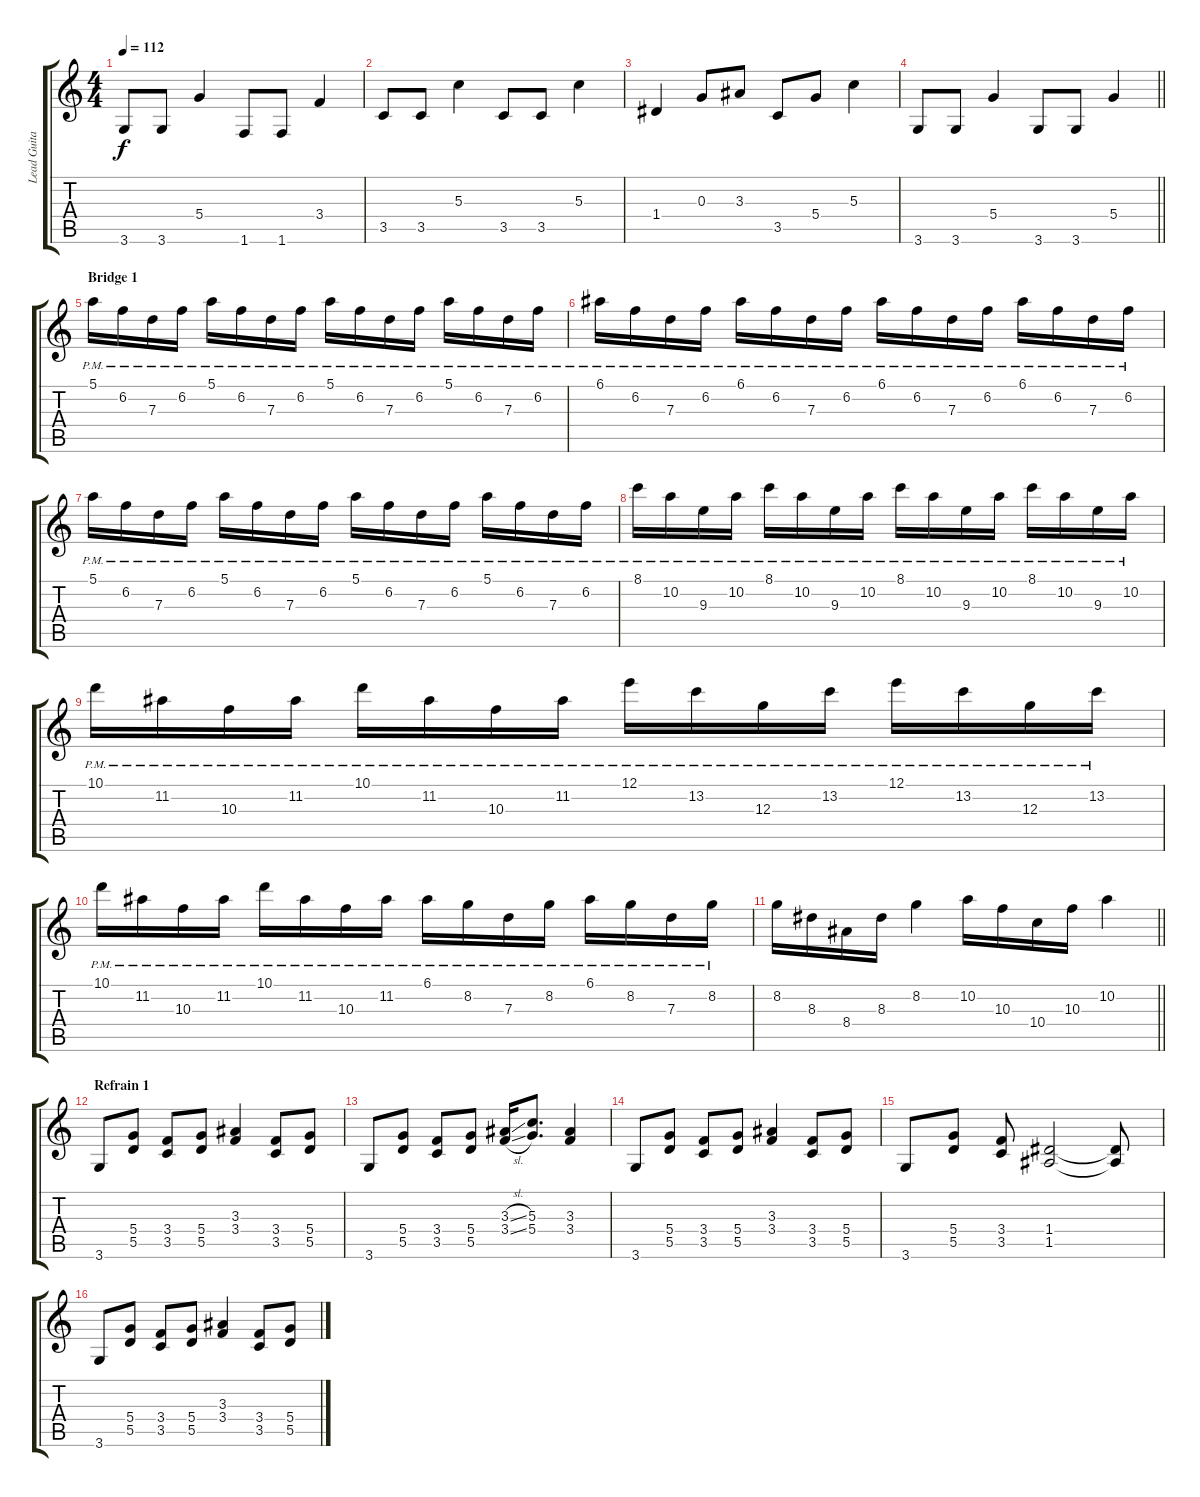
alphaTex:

\track ("Lead Guitar" "Lead Guita") {instrument overdrivenguitar}
\staff {score tabs}
\tuning (E4 B3 G3 D3 A2 E2) {hide}
\ts (4 4)
\tempo 112
\clef g2
\ks c
3.6.8{dy f} 3.6.8 5.4.4 1.6.8 1.6.8 3.4.4 |
3.5.8 3.5.8 5.3.4 3.5.8 3.5.8 5.3.4 |
1.4.4 0.3.8 3.3.8 3.5.8 5.4.8 5.3.4 |
\barLineRight lightlight
3.6.8 3.6.8 5.4.4 3.6.8 3.6.8 5.4.4 |
\section ("" "Bridge 1")
5.1{pm}.16 6.2{pm}.16 7.3{pm}.16 6.2{pm}.16 5.1{pm}.16 6.2{pm}.16 7.3{pm}.16 6.2{pm}.16 5.1{pm}.16 6.2{pm}.16 7.3{pm}.16 6.2{pm}.16 5.1{pm}.16 6.2{pm}.16 7.3{pm}.16 6.2{pm}.16 |
6.1{pm}.16 6.2{pm}.16 7.3{pm}.16 6.2{pm}.16 6.1{pm}.16 6.2{pm}.16 7.3{pm}.16 6.2{pm}.16 6.1{pm}.16 6.2{pm}.16 7.3{pm}.16 6.2{pm}.16 6.1{pm}.16 6.2{pm}.16 7.3{pm}.16 6.2{pm}.16 |
5.1{pm}.16 6.2{pm}.16 7.3{pm}.16 6.2{pm}.16 5.1{pm}.16 6.2{pm}.16 7.3{pm}.16 6.2{pm}.16 5.1{pm}.16 6.2{pm}.16 7.3{pm}.16 6.2{pm}.16 5.1{pm}.16 6.2{pm}.16 7.3{pm}.16 6.2{pm}.16 |
8.1{pm}.16 10.2{pm}.16 9.3{pm}.16 10.2{pm}.16 8.1{pm}.16 10.2{pm}.16 9.3{pm}.16 10.2{pm}.16 8.1{pm}.16 10.2{pm}.16 9.3{pm}.16 10.2{pm}.16 8.1{pm}.16 10.2{pm}.16 9.3{pm}.16 10.2{pm}.16 |
10.1{pm}.16 11.2{pm}.16 10.3{pm}.16 11.2{pm}.16 10.1{pm}.16 11.2{pm}.16 10.3{pm}.16 11.2{pm}.16 12.1{pm}.16 13.2{pm}.16 12.3{pm}.16 13.2{pm}.16 12.1{pm}.16 13.2{pm}.16 12.3{pm}.16 13.2{pm}.16 |
10.1{pm}.16 11.2{pm}.16 10.3{pm}.16 11.2{pm}.16 10.1{pm}.16 11.2{pm}.16 10.3{pm}.16 11.2{pm}.16 6.1{pm}.16 8.2{pm}.16 7.3{pm}.16 8.2{pm}.16 6.1{pm}.16 8.2{pm}.16 7.3{pm}.16 8.2{pm}.16 |
\barLineRight lightlight
8.2.16 8.3.16 8.4.16 8.3.16 8.2.4 10.2.16 10.3.16 10.4.16 10.3.16 10.2.4 |
\section ("" "Refrain 1")
3.6.8 (5.4 5.5).8 (3.4 3.5).8 (5.4 5.5).8 (3.3 3.4).4 (3.4 3.5).8 (5.4 5.5).8 |
3.6.8 (5.4 5.5).8 (3.4 3.5).8 (5.4 5.5).8 (3.3{sl} 3.4{sl}).16 (5.3 5.4).8{d} (3.3 3.4).4 |
3.6.8 (5.4 5.5).8 (3.4 3.5).8 (5.4 5.5).8 (3.3 3.4).4 (3.4 3.5).8 (5.4 5.5).8 |
3.6.8 (5.4 5.5).8 (3.4 3.5).8 (1.4 1.5).2 (1.4{t} 1.5{t}).8 |
3.6.8 (5.4 5.5).8 (3.4 3.5).8 (5.4 5.5).8 (3.3 3.4).4 (3.4 3.5).8 (5.4 5.5).8
